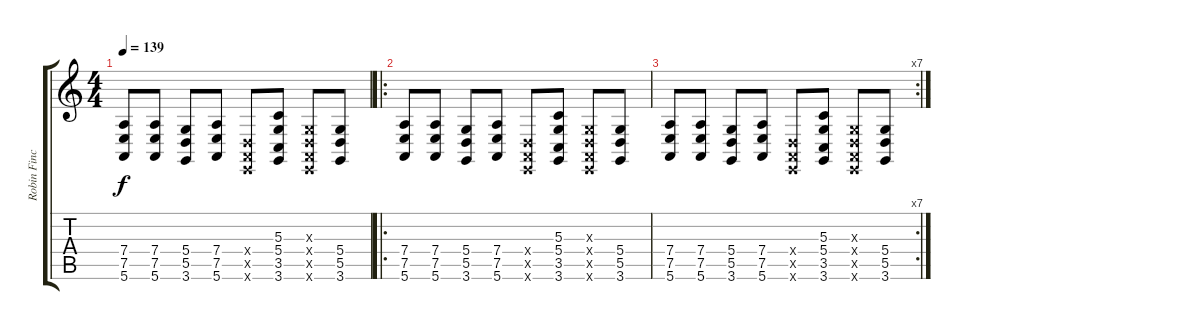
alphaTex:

\track ("Robin Finck - Guitarra sintetizada" "Robin Finc") {instrument lead2sawtooth}
\staff {score tabs}
\tuning (E4 B3 G3 D3 A2 E2) {hide}
\ts (4 4)
\tempo 139
\clef g2
\ks c
(7.4 7.5 5.6).8{dy f} (7.4 7.5 5.6).8 (5.4 5.5 3.6).8 (7.4 7.5 5.6).8 (0.4{x} 0.5{x} 0.6{x}).8 (5.3 5.4 3.5 3.6).8 (0.3{x} 0.4{x} 0.5{x} 0.6{x}).8 (5.4 5.5 3.6).8 |
\ro
(7.4 7.5 5.6).8 (7.4 7.5 5.6).8 (5.4 5.5 3.6).8 (7.4 7.5 5.6).8 (0.4{x} 0.5{x} 0.6{x}).8 (5.3 5.4 3.5 3.6).8 (0.3{x} 0.4{x} 0.5{x} 0.6{x}).8 (5.4 5.5 3.6).8 |
\rc 7
(7.4 7.5 5.6).8 (7.4 7.5 5.6).8 (5.4 5.5 3.6).8 (7.4 7.5 5.6).8 (0.4{x} 0.5{x} 0.6{x}).8 (5.3 5.4 3.5 3.6).8 (0.3{x} 0.4{x} 0.5{x} 0.6{x}).8 (5.4 5.5 3.6).8
